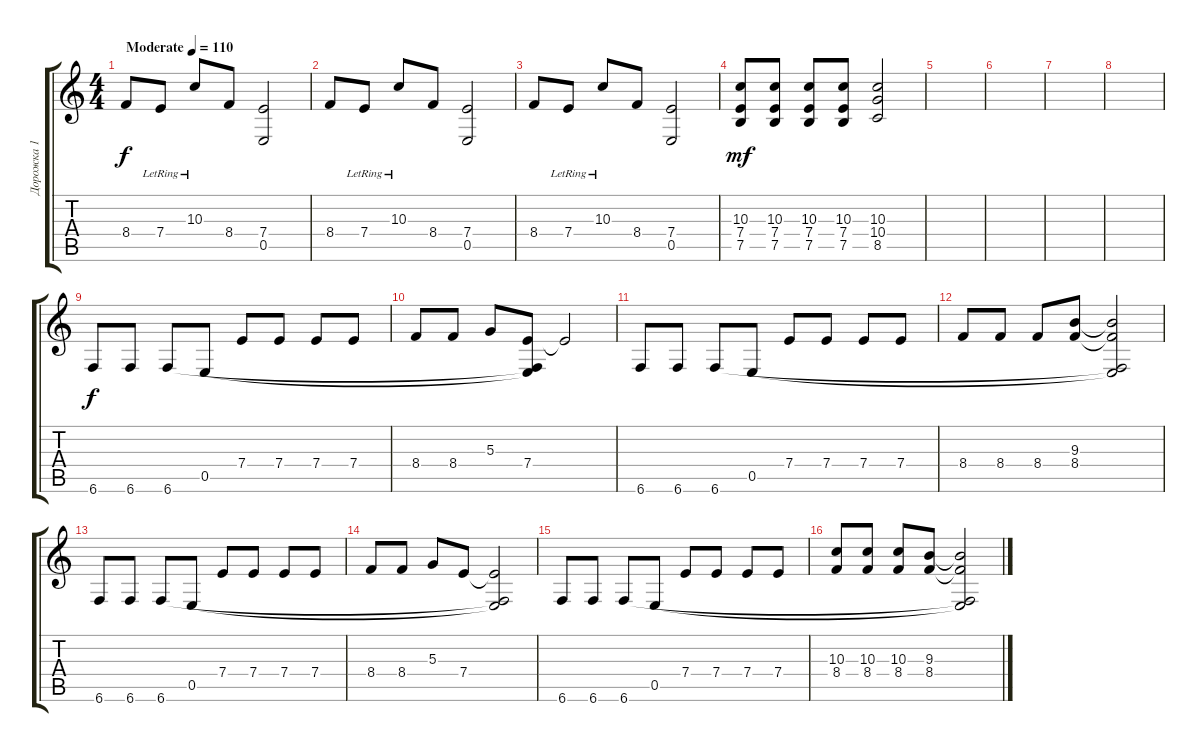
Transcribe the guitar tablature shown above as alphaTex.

\track ("Дорожка 1" "Дорожка 1") {instrument acousticguitarsteel}
\staff {score tabs}
\tuning (B3 Gb3 D3 A2 E2 B1) {hide}
\ts (4 4)
\tempo (110 "Moderate")
\clef g2
\ks c
8.4.8{dy f instrument acousticguitarsteel} 7.4{lr}.8 10.3{lr}.8 8.4.8 (7.4 0.5).2 |
8.4.8 7.4{lr}.8 10.3{lr}.8 8.4.8 (7.4 0.5).2 |
8.4.8 7.4{lr}.8 10.3{lr}.8 8.4.8 (7.4 0.5).2 |
(10.3 7.4 7.5).8{dy mf} (10.3 7.4 7.5).8 (10.3 7.4 7.5).8 (10.3 7.4 7.5).8 (10.3 10.4 8.5).2 |
|
|
|
|
6.6.8{dy f} 6.6.8 6.6.8 0.5.8 7.4.8 7.4.8 7.4.8 7.4.8 |
8.4.8 8.4.8 5.3.8 (7.4 0.5{t} 6.6{t}).8 7.4{t}.2 |
6.6.8 6.6.8 6.6.8 0.5.8 7.4.8 7.4.8 7.4.8 7.4.8 |
8.4.8 8.4.8 8.4.8 (9.3 8.4).8 (9.3{t} 8.4{t} 0.5{t} 6.6{t}).2 |
6.6.8 6.6.8 6.6.8 0.5.8 7.4.8 7.4.8 7.4.8 7.4.8 |
8.4.8 8.4.8 5.3.8 7.4.8 (7.4{t} 0.5{t} 6.6{t}).2 |
6.6.8 6.6.8 6.6.8 0.5.8 7.4.8 7.4.8 7.4.8 7.4.8 |
(10.3 8.4).8 (10.3 8.4).8 (10.3 8.4).8 (9.3 8.4).8 (9.3{t} 8.4{t} 0.5{t} 6.6{t}).2
